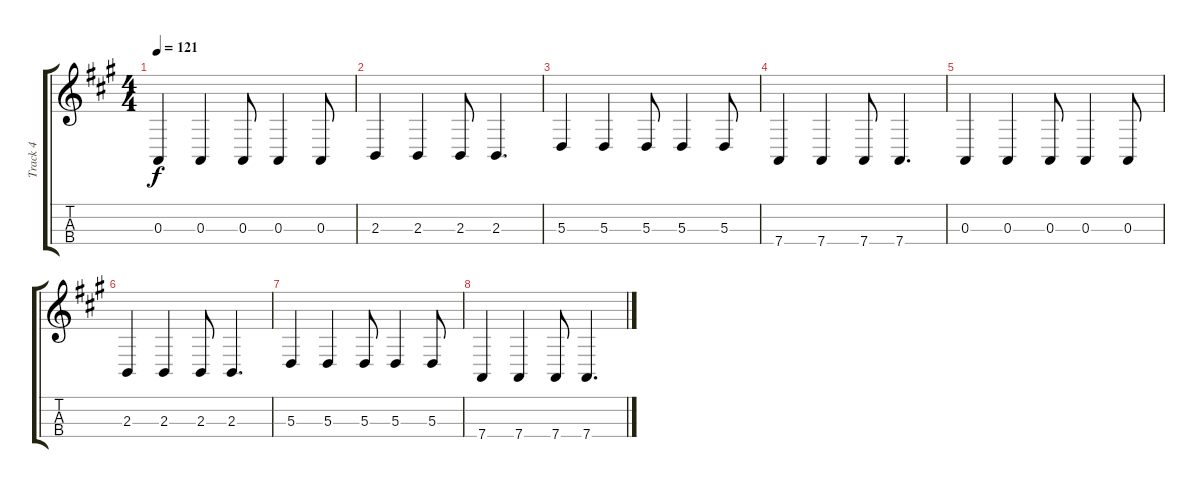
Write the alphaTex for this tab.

\track ("Track 4" "Track 4") {instrument acousticgrandpiano}
\staff {score tabs}
\tuning (G3 D3 A2 D2) {hide}
\ts (4 4)
\tempo 121
\clef g2
\ks a
0.3.4{dy f} 0.3.4 0.3.8 0.3.4 0.3.8 |
2.3.4 2.3.4 2.3.8 2.3.4{d} |
5.3.4 5.3.4 5.3.8 5.3.4 5.3.8 |
7.4.4 7.4.4 7.4.8 7.4.4{d} |
0.3.4 0.3.4 0.3.8 0.3.4 0.3.8 |
2.3.4 2.3.4 2.3.8 2.3.4{d} |
5.3.4 5.3.4 5.3.8 5.3.4 5.3.8 |
7.4.4 7.4.4 7.4.8 7.4.4{d}
